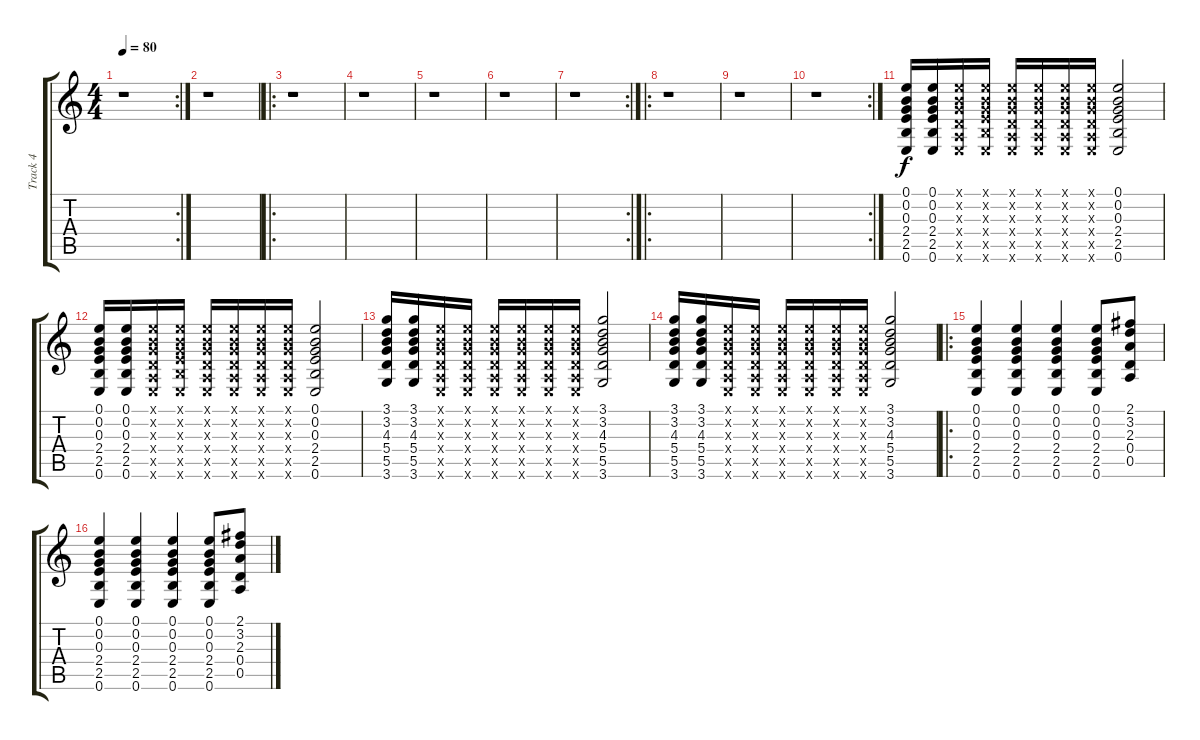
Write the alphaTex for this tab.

\track ("Track 4" "Track 4") {instrument distortionguitar}
\staff {score tabs}
\tuning (E4 B3 G3 D3 A2 E2) {hide}
\rc 2
\ts (4 4)
\tempo 80
\clef g2
\ks c
r.1{dy f instrument distortionguitar} |
r.1 |
\ro
r.1 |
r.1 |
r.1 |
r.1 |
\rc 2
r.1 |
\ro
r.1 |
r.1 |
\rc 2
r.1 |
(0.1 0.2 0.3 2.4 2.5 0.6).16 (0.1 0.2 0.3 2.4 2.5 0.6).16 (0.1{x} 0.2{x} 0.3{x} 0.4{x} 0.5{x} 0.6{x}).16 (0.1{x} 0.2{x} 0.3{x} 2.4{x} 2.5{x} 0.6{x}).16 (0.1{x} 0.2{x} 0.3{x} 0.4{x} 0.5{x} 0.6{x}).16 (0.1{x} 0.2{x} 0.3{x} 0.4{x} 0.5{x} 0.6{x}).16 (0.1{x} 0.2{x} 0.3{x} 0.4{x} 0.5{x} 0.6{x}).16 (0.1{x} 0.2{x} 0.3{x} 0.4{x} 0.5{x} 0.6{x}).16 (0.1 0.2 0.3 2.4 2.5 0.6).2 |
(0.1 0.2 0.3 2.4 2.5 0.6).16 (0.1 0.2 0.3 2.4 2.5 0.6).16 (0.1{x} 0.2{x} 0.3{x} 0.4{x} 0.5{x} 0.6{x}).16 (0.1{x} 0.2{x} 0.3{x} 2.4{x} 2.5{x} 0.6{x}).16 (0.1{x} 0.2{x} 0.3{x} 0.4{x} 0.5{x} 0.6{x}).16 (0.1{x} 0.2{x} 0.3{x} 0.4{x} 0.5{x} 0.6{x}).16 (0.1{x} 0.2{x} 0.3{x} 0.4{x} 0.5{x} 0.6{x}).16 (0.1{x} 0.2{x} 0.3{x} 0.4{x} 0.5{x} 0.6{x}).16 (0.1 0.2 0.3 2.4 2.5 0.6).2 |
(3.1 3.2 4.3 5.4 5.5 3.6).16 (3.1 3.2 4.3 5.4 5.5 3.6).16 (0.1{x} 0.2{x} 0.3{x} 0.4{x} 0.5{x} 0.6{x}).16 (0.1{x} 0.2{x} 0.3{x} 0.4{x} 0.5{x} 0.6{x}).16 (0.1{x} 0.2{x} 0.3{x} 0.4{x} 0.5{x} 0.6{x}).16 (0.1{x} 0.2{x} 0.3{x} 0.4{x} 0.5{x} 0.6{x}).16 (0.1{x} 0.2{x} 0.3{x} 0.4{x} 0.5{x} 0.6{x}).16 (0.1{x} 0.2{x} 0.3{x} 0.4{x} 0.5{x} 0.6{x}).16 (3.1 3.2 4.3 5.4 5.5 3.6).2 |
(3.1 3.2 4.3 5.4 5.5 3.6).16 (3.1 3.2 4.3 5.4 5.5 3.6).16 (0.1{x} 0.2{x} 0.3{x} 0.4{x} 0.5{x} 0.6{x}).16 (0.1{x} 0.2{x} 0.3{x} 0.4{x} 0.5{x} 0.6{x}).16 (0.1{x} 0.2{x} 0.3{x} 0.4{x} 0.5{x} 0.6{x}).16 (0.1{x} 0.2{x} 0.3{x} 0.4{x} 0.5{x} 0.6{x}).16 (0.1{x} 0.2{x} 0.3{x} 0.4{x} 0.5{x} 0.6{x}).16 (0.1{x} 0.2{x} 0.3{x} 0.4{x} 0.5{x} 0.6{x}).16 (3.1 3.2 4.3 5.4 5.5 3.6).2 |
\ro
(0.1 0.2 0.3 2.4 2.5 0.6).4{volume 11 instrument overdrivenguitar} (0.1 0.2 0.3 2.4 2.5 0.6).4 (0.1 0.2 0.3 2.4 2.5 0.6).4 (0.1 0.2 0.3 2.4 2.5 0.6).8 (2.1 3.2 2.3 0.4 0.5).8 |
(0.1 0.2 0.3 2.4 2.5 0.6).4 (0.1 0.2 0.3 2.4 2.5 0.6).4 (0.1 0.2 0.3 2.4 2.5 0.6).4 (0.1 0.2 0.3 2.4 2.5 0.6).8 (2.1 3.2 2.3 0.4 0.5).8
